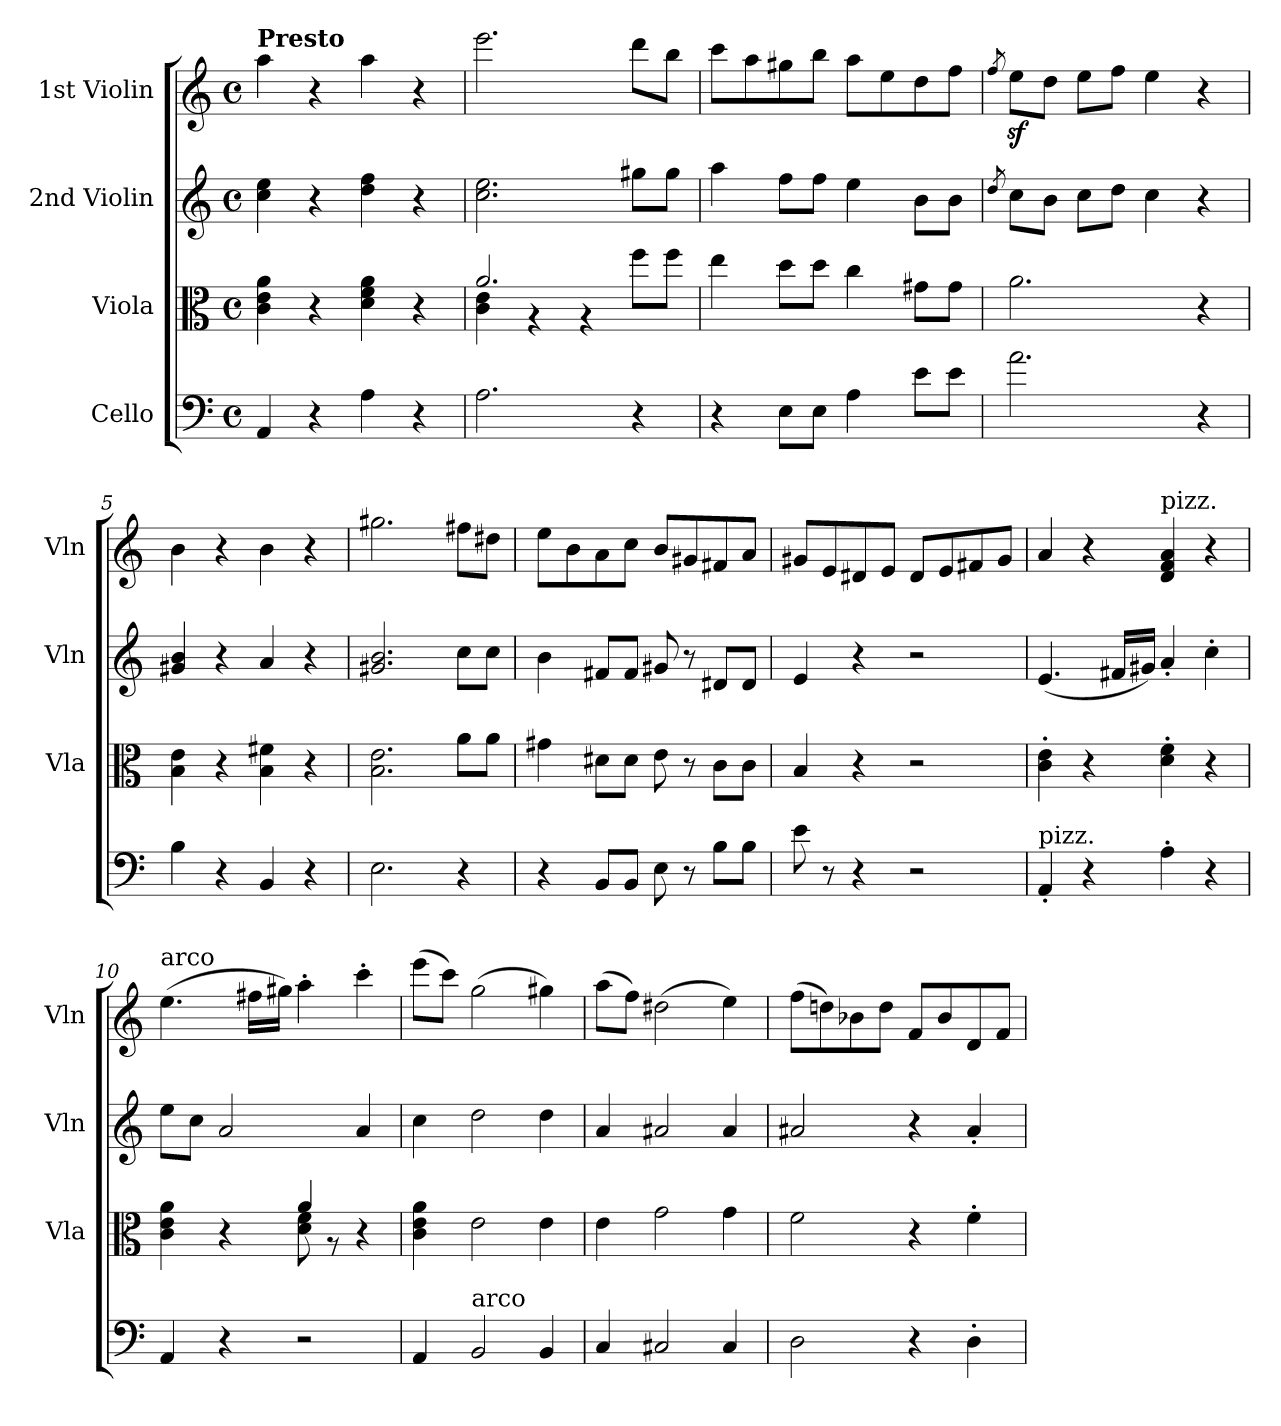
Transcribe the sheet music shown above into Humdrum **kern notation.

**kern	**kern	**kern	**kern
*part4	*part3	*part2	*part1
*staff4	*staff3	*staff2	*staff1
*I"Cello	*I"Viola	*I"2nd Violin	*I"1st Violin
*	*I'Vla	*I'Vln	*I'Vln
*clefF4	*clefC3	*clefG2	*clefG2
*k[]	*k[]	*k[]	*k[]
*C:	*C:	*C:	*C:
*M4/4	*M4/4	*M4/4	*M4/4
*met(c)	*met(c)	*met(c)	*met(c)
=1	=1	=1	=1
!	!	!	!LO:TX:a:B:t=Presto
4AA	4c 4e 4a	4cc 4ee	4aa
4r	4r	4r	4r
4A	4d 4f 4a	4dd 4ff	4aa
4r	4r	4r	4r
=2	=2	=2	=2
*	*^	*	*
2.A	2.a	4c 4e	2.cc 2.ee	2.eee
.	.	4r	.	.
.	.	4r	.	.
4r	8ffL	4ryy	8gg#XL	8dddL
.	8ffJ	.	8gg#J	8bbJ
*	*v	*v	*	*
=3	=3	=3	=3
4r	4ee	4aa	8cccL
.	.	.	8aa
8EL	8ddL	8ffL	8gg#X
8EJ	8ddJ	8ffJ	8bbJ
4A	4cc	4ee	8aaL
.	.	.	8ee
8eL	8g#XL	8bL	8dd
8eJ	8g#J	8bJ	8ffJ
=4	=4	=4	=4
.	.	8qdd/	8qff/
2.a	2.a	8ccL	8eezL
.	.	8bJ	8ddJ
.	.	8ccL	8eeL
.	.	8ddJ	8ffJ
.	.	4cc	4ee
4r	4r	4r	4r
=5	=5	=5	=5
4B	4B 4e	4g#X 4b	4b
4r	4r	4r	4r
4BB	4B 4f#X	4a	4b
4r	4r	4r	4r
=6	=6	=6	=6
2.E	2.B 2.e	2.g#X 2.b	2.gg#X
4r	8aL	8ccL	8ff#XL
.	8aJ	8ccJ	8dd#XJ
=7	=7	=7	=7
4r	4g#X	4b	8eeL
.	.	.	8b
8BBL	8d#XL	8f#XL	8a
8BBJ	8d#J	8f#J	8ccJ
8E	8e	8g#X	8bL
8r	8r	8r	8g#X
8BL	8cL	8d#XL	8f#X
8BJ	8cJ	8d#J	8aJ
=8	=8	=8	=8
8e	4B	4e	8g#XL
8r	.	.	8e
4r	4r	4r	8d#X
.	.	.	8eJ
2r	2r	2r	8d#L
.	.	.	8e
.	.	.	8f#X
.	.	.	8g#J
=9	=9	=9	=9
!LO:TX:a:t=pizz.	!	!	!
4AA'	4c' 4e'	(4.e	4a
4r	4r	.	4r
.	.	16f#XLL	.
.	.	16g#XJJ)	.
!	!	!	!LO:TX:a:t=pizz.
4A'	4d' 4f'	4a'	4d 4f 4a
4r	4r	4cc'	4r
=10	=10	=10	=10
*	*^	*	*
!	!	!	!	!LO:TX:a:t=arco
4AA	4c 4e 4a	2ryy	8eeL	(4.ee
.	.	.	8ccJ	.
4r	4r	.	2a	.
.	.	.	.	16ff#XLL
.	.	.	.	16gg#XJJ)
2r	4a	8d 8f	.	4aa'
.	.	8r	.	.
.	4r	4ryy	4a	4ccc'
*	*v	*v	*	*
=11	=11	=11	=11
4AA	4c 4e 4a	4cc	(8eeeL
.	.	.	8cccJ)
!LO:TX:a:t=arco	!	!	!
2BB	2e	2dd	(2gg
4BB	4e	4dd	4gg#X)
=12	=12	=12	=12
4C	4e	4a	(8aaL
.	.	.	8ffJ)
2C#X	2g	2a#X	(2dd#X
4C#	4g	4a#	4ee)
=13	=13	=13	=13
2D	2f	2a#X	(8ffL
.	.	.	8ddn)
.	.	.	8b-X
.	.	.	8ddJ
4r	4r	4r	8fL
.	.	.	8b-
4D'	4f'	4a#'	8d
.	.	.	8fJ
=	=	=	=
*-	*-	*-	*-
